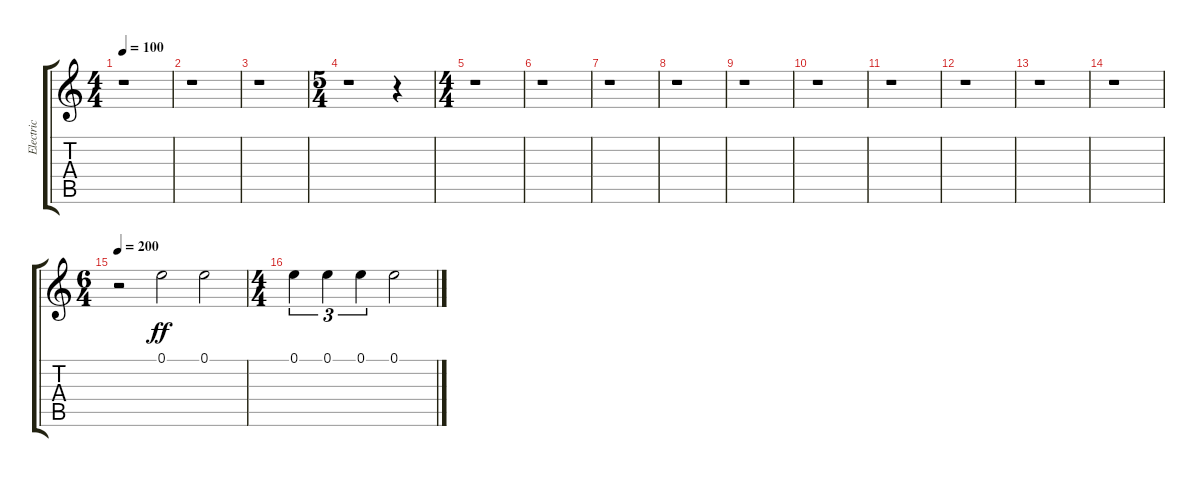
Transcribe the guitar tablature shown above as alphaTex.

\track ("Electric" "Electric") {instrument distortionguitar}
\staff {score tabs}
\tuning (E4 B3 G3 D3 A2 E2) {hide}
\ts (4 4)
\tempo 100
\clef g2
\ks c
r.1{dy ff} |
r.1 |
r.1 |
\ts (5 4)
r.1 r.4 |
\ts (4 4)
r.1 |
r.1 |
r.1 |
r.1 |
r.1 |
r.1 |
r.1 |
r.1 |
r.1 |
r.1 |
\ts (6 4)
\tempo 200
r.2 0.1.2 0.1.2 |
\ts (4 4)
0.1.4{tu (3 2)} 0.1.4{tu (3 2)} 0.1.4{tu (3 2)} 0.1.2
